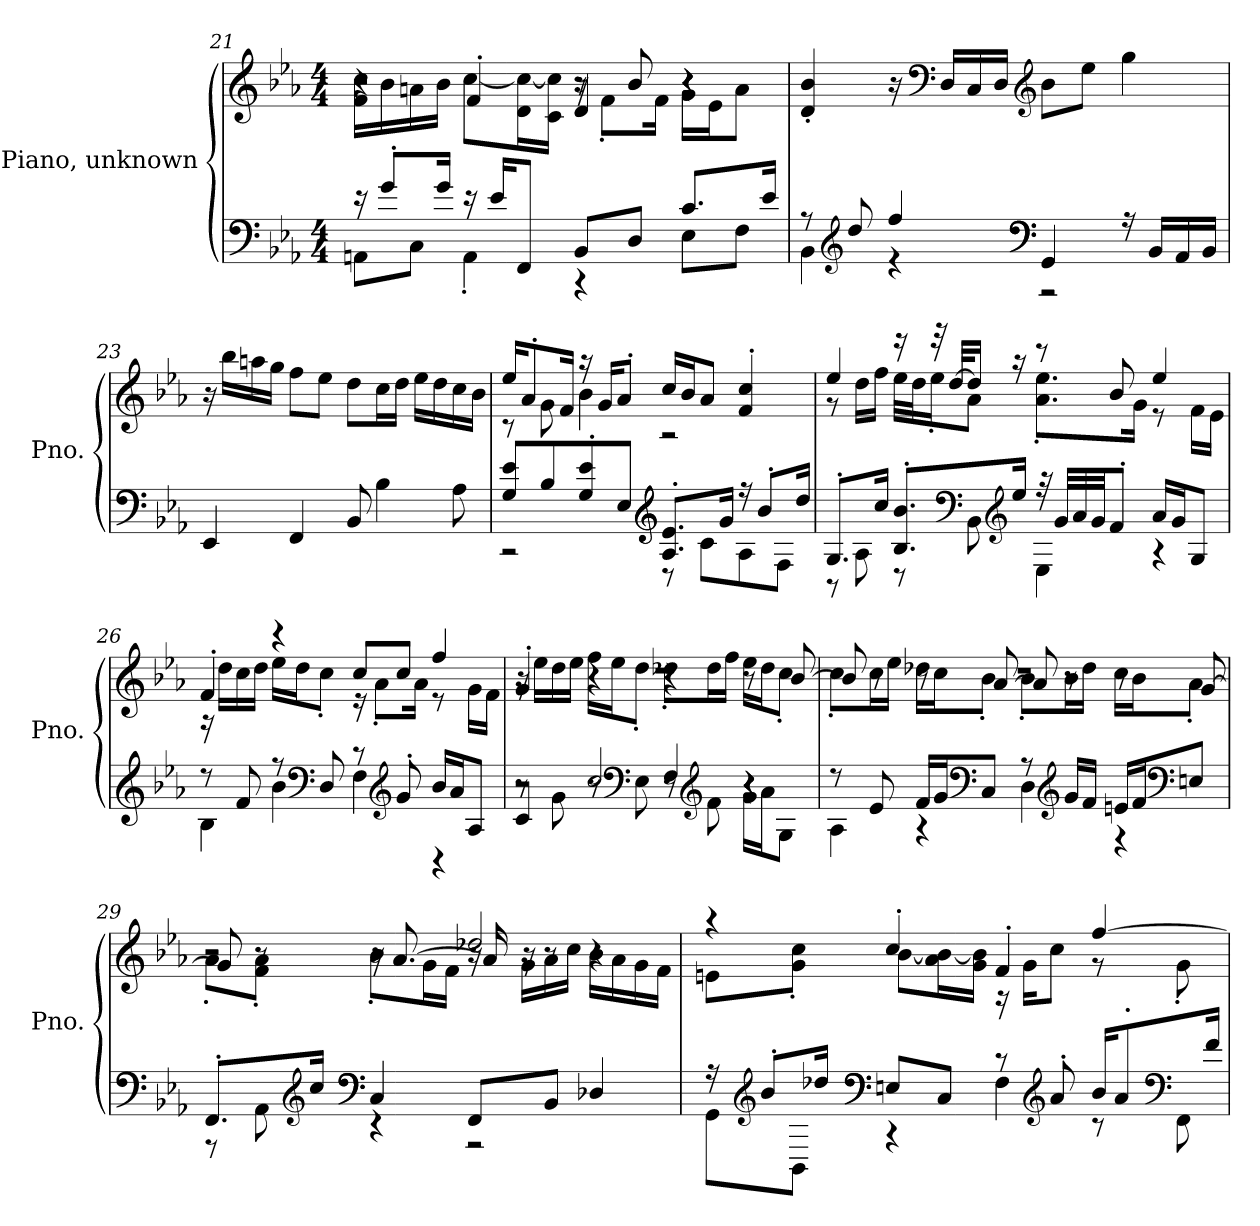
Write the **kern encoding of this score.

**kern	**kern
*part1	*part1
*staff2	*staff1
*I"Piano, unknown	*
*I'Pno.	*
*clefF4	*clefG2
*k[b-e-a-]	*k[b-e-a-]
*M4/4	*M4/4
=21	=21
*^	*^
*	*	*	*^
16r	8AAn\L	2r	16f\ 16cc\LL	4r
8g'/L	.	.	16b-\	.
.	8C\J	.	16an\	.
16g/Jk	.	.	16b-\JJ	.
16r	4AA'\	.	[8cc\L	4f'/
16e-/KL	.	.	.	.
8FF/J	.	.	16d\ 16cc\_L	.
.	.	.	16c\ 16cc\]JJ	.
8BB-/L	4r	8r	16r	4d/
.	.	.	8f'\L	.
8D/J	.	8b-/	.	.
.	.	.	16f\Jk	.
8.c/L	8E-\L	4r	16g\LL	4r
.	.	.	16e-\J	.
.	8F\J	.	8a\J	.
16e-/Jk	.	.	.	.
*	*	*v	*v	*v
!!LO:LB:g=z
=22	=22	=22
8r	4BB-\	4d/' 4b-/'
*clefG2	*	*
8dd/	.	.
4ff/	4r	16r
*	*	*clefF4
.	.	16D/LL
.	.	16C/
.	.	16D/JJ
*clefF4	*	*clefG2
4GG/	2r	8b-\L
.	.	8ee-\J
16r	.	4gg\
16BB-/LL	.	.
16AA-/	.	.
16BB-/JJ	.	.
*v	*v	*
=23	=23
4EE-/	16r
.	16bb-\LL
.	16aan\
.	16gg\JJ
4FF/	8ff\L
.	8ee-\J
8BB-/	8dd\L
4B-\	16cc\L
.	16dd\JJ
.	16ee-\LL
.	16dd\
8A-\	16cc\
.	16b-\JJ
!!LO:LB:g=z
=24	=24
*^	*^
8G/ 8e-/L	2r	16ee-/KL	8r
.	.	8a-'/	.
8B-/	.	.	8g\
.	.	16f/Jk	.
8G/' 8e-/'	.	16r	4b-\
.	.	16g/KL	.
8E-/J	.	8a-'/J	.
*clefG2	*	*	*
8.A-/' 8.e-/'L	8r	16cc/LL	2r
.	.	16b-/J	.
.	8c\L	8a-/J	.
16g/Jk	.	.	.
16r	8A-\	4f/' 4cc/'	.
8b-'/L	.	.	.
.	8F\J	.	.
16dd/Jk	.	.	.
=25	=25	=25	=25
8.G'/L	8r	4ee-/	8r
.	8A-\	.	16dd\LL
16cc/Jk	.	.	16ff\JJ
8.B-/' 8.b-/'L	8r	16r	32ee-\LLL
.	.	.	32dd\J
.	.	32r	16ee-'\J
.	.	[32dd/KLL	.
*clefF4	*	*	*
.	8BB-\	16dd/JJ]	8a-\J
*clefG2	*	*	*
16ee-/Jk	.	16r	.
32r	4E-\	8r	8.a-\' 8.ee-\'L
32g/LLL	.	.	.
32a-/	.	.	.
32g/JJ	.	.	.
8f'/J	.	8b-/	.
.	.	.	16g\Jk
16a-/LL	4r	4ee-/	8r
16g/J	.	.	.
8G/J	.	.	16f\LL
.	.	.	16e-\JJ
!!LO:PB:g=z	!!
=26	=26	=26	=26
8r	4B-\	4f'/	16r
.	.	.	16dd\LL
8f/	.	.	16cc\
.	.	.	16dd\JJ
8r	4b-\	4r	16ee-\LL
.	.	.	16dd\J
*clefF4	*	*	*
8D/	.	.	8cc'\J
8r	4F\	8cc/L	16r
.	.	.	8a-'\L
*clefG2	*	*	*
8g'/	.	8cc/J	.
.	.	.	16a-\Jk
16b-/LL	4r	4ff/	8r
16a-/J	.	.	.
8A-/J	.	.	16g\LL
.	.	.	16f\JJ
=27	=27	=27	=27
*	*^	*	*^
4c/	8r	2r	1r	16r	4g'/
.	.	.	.	16ee-\LL	.
.	8g\	.	.	16dd\	.
.	.	.	.	16ee-\JJ	.
2cc/	8r	.	.	16ff\LL	4r
.	.	.	.	16ee-\J	.
*clefF4	*	*	*	*	*
.	8E-\	.	.	8dd'\J	.
.	8r	4F/	.	8dd-X'\L	4r
*clefG2	*	*	*	*	*
.	8f\	.	.	16dd-\L	.
.	.	.	.	16ff\JJ	.
4r	16g\LL	4r	.	16ee-\LL	8r
.	16a-\J	.	.	16dd-\J	.
.	8G\J	.	.	8cc'\J	[8b-/
*	*v	*v	*	*	*
!!LO:LB:g=z	!!	!!
=28	=28	=28	=28	=28
8r	4A-\	1r	8cc'\L	8b-/]
8e-/	.	.	16cc\L	8r
.	.	.	16ee-\JJ	.
16f/LL	4r	.	16dd-X\LL	8r
16g/J	.	.	16cc\J	.
*clefF4	*	*	*	*
8C/J	.	.	8b-'\J	[8a-/
8r	4D\	.	8b-'\L	8a-/]
*clefG2	*	*	*	*
16g/LL	.	.	16b-\L	8r
16f/JJ	.	.	16dd-\JJ	.
16en/LL	4r	.	16cc\LL	8r
16f/J	.	.	16b-\J	.
*clefF4	*	*	*	*
8En/J	.	.	8a-'\J	[8g/
=29	=29	=29	=29	=29
8.FF'/L	8r	2r	8a-'\L	8g/]
.	8AA-\	.	8f\' 8a-\'J	8r
*clefG2	*	*	*	*
16cc/Jk	.	.	.	.
*clefF4	*	*	*	*
4C/	4r	.	8b-'\L	16r
.	.	.	.	[8.a-/
.	.	.	16g\L	.
.	.	.	16f\JJ	.
8FF/L	2r	2dd-X/	16r	16a-/]
.	.	.	16g\LL	16r
8BB-/J	.	.	16a-\	8r
.	.	.	16cc\JJ	.
4D-X/	.	.	16b-\LL	4r
.	.	.	16a-\	.
.	.	.	16g\	.
.	.	.	16f\JJ	.
*	*	*	*v	*v
!!LO:LB:g=z
=30	=30	=30	=30
16r	8GG\L	4r	8en\L
*clefG2	*	*	*
8b-'/L	.	.	.
.	8BB-\J	.	8g\' 8cc\'J
16dd-X/Jk	.	.	.
*clefF4	*	*	*
8En/L	4r	4cc'/	[8b-\L
8C/J	.	.	16a-\ 16b-\_L
.	.	.	16g\ 16b-\]JJ
8r	4F\	4f'/	16r
.	.	.	16g\KL
*clefG2	*	*	*
8a-'/	.	.	8cc\J
16b-/KL	8r	[4ff/	8r
8a-'/	.	.	.
*clefF4	*	*	*
.	8FF\	.	8g'\
16f/Jk	.	.	.
*v	*v	*	*
*	*v	*v
=	=
*-	*-
